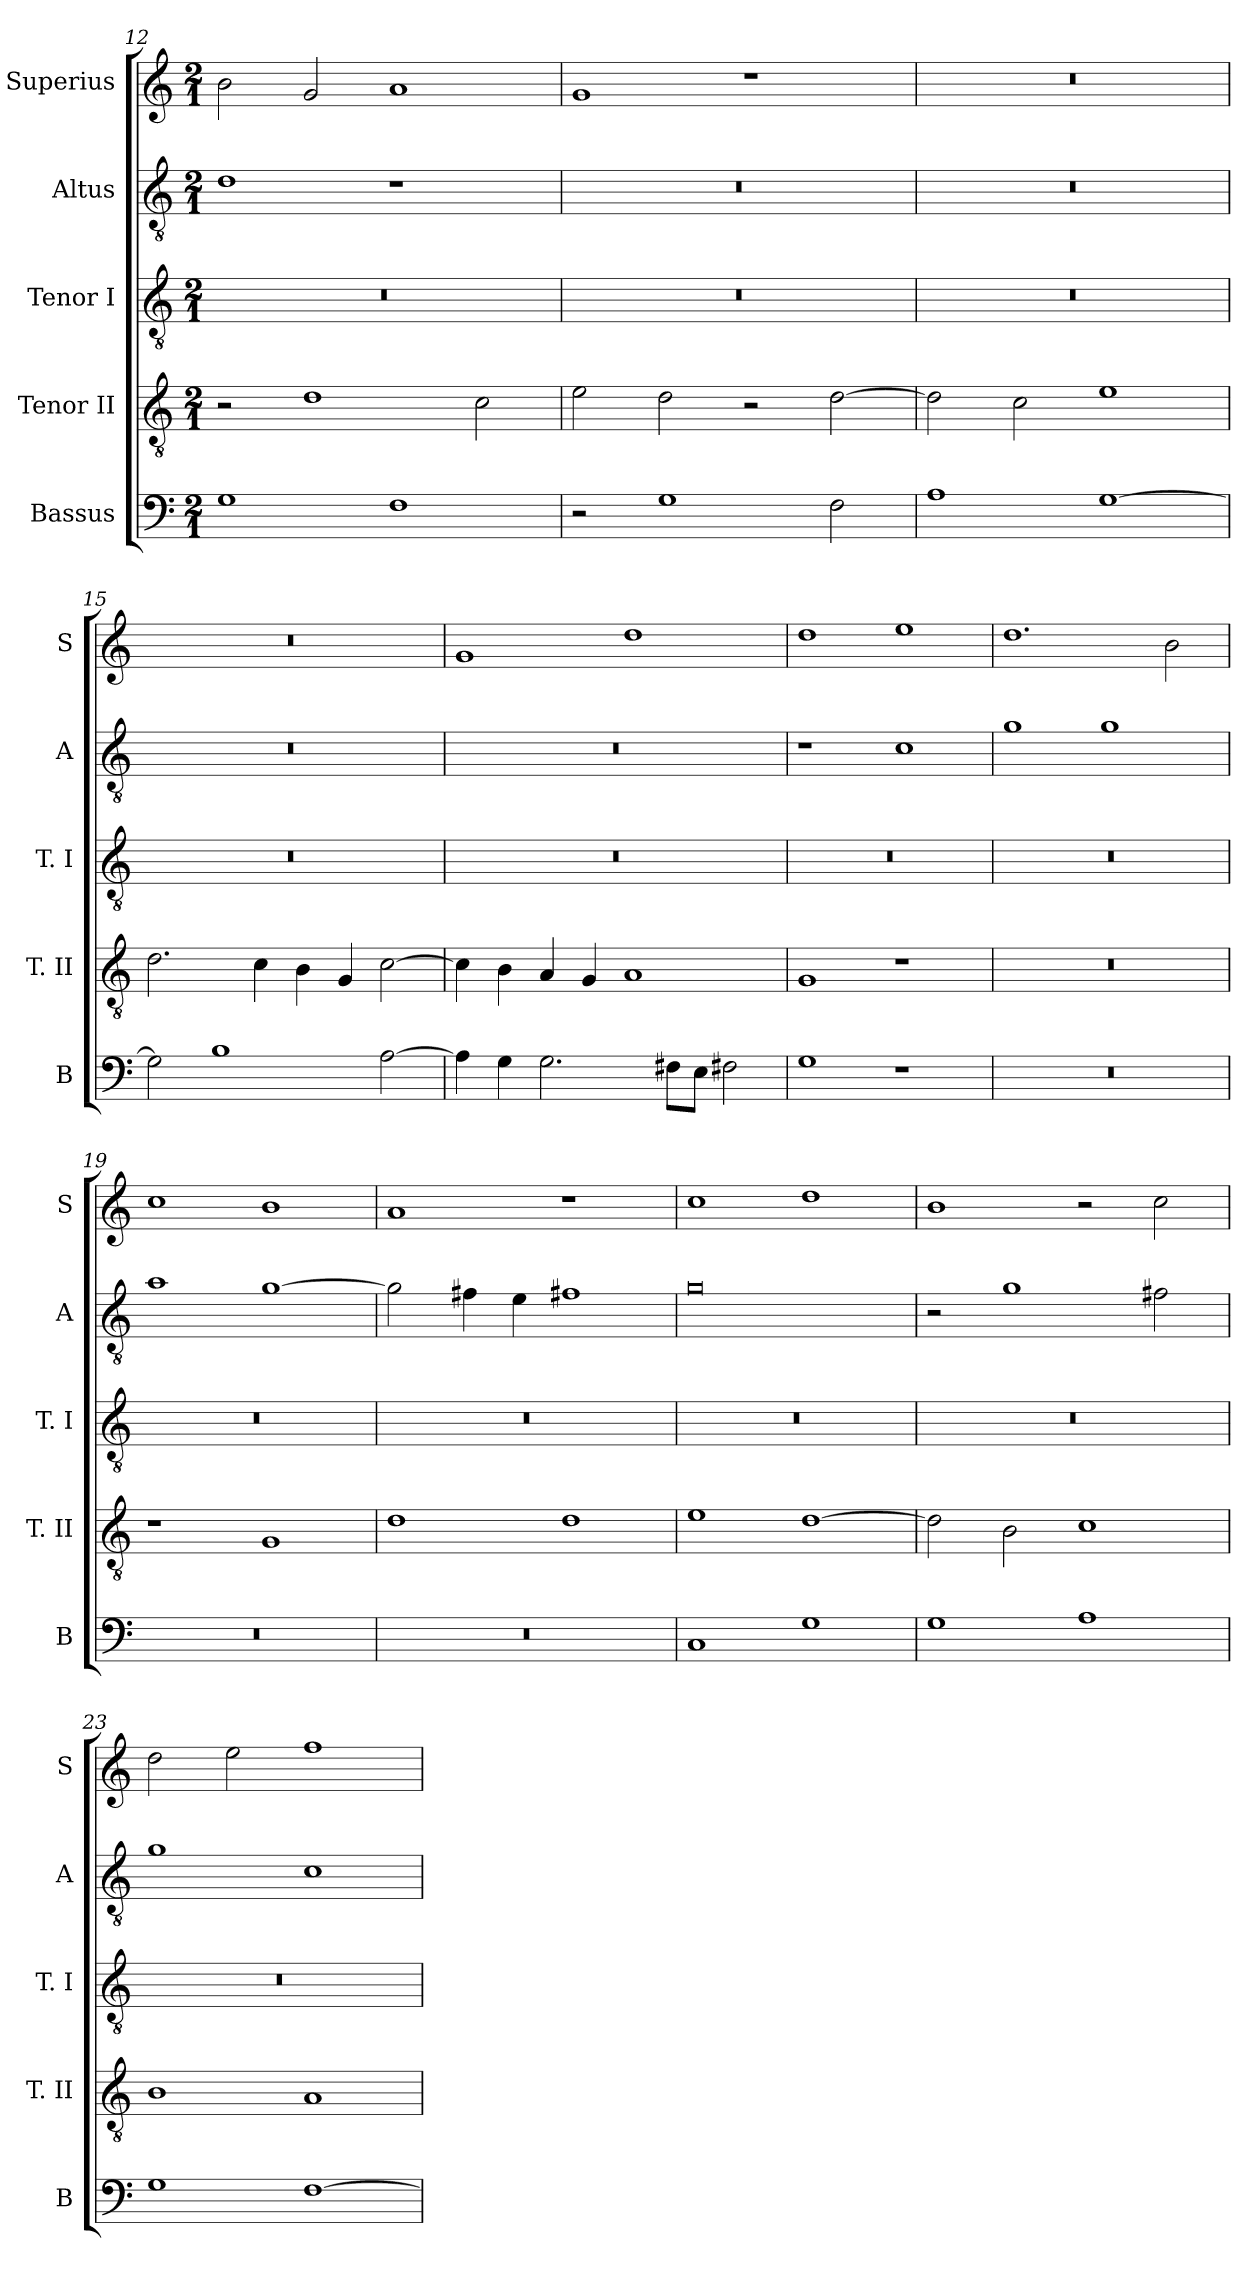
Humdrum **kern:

**kern	**kern	**kern	**kern	**kern
*part5	*part4	*part3	*part2	*part1
*staff5	*staff4	*staff3	*staff2	*staff1
*I"Bassus	*I"Tenor II	*I"Tenor I	*I"Altus	*I"Superius
*I'B	*I'T. II	*I'T. I	*I'A	*I'S
*clefF4	*clefGv2	*clefGv2	*clefGv2	*clefG2
*k[]	*k[]	*k[]	*k[]	*k[]
*C:	*C:	*C:	*C:	*C:
*M2/1	*M2/1	*M2/1	*M2/1	*M2/1
=12	=12	=12	=12	=12
1G	2r	0r	1d	2b
.	1d	.	.	2g
1F	.	.	1r	1a
.	2c	.	.	.
=13	=13	=13	=13	=13
2r	2e	0r	0r	1g
1G	2d	.	.	.
.	2r	.	.	1r
2F	[2d	.	.	.
=14	=14	=14	=14	=14
1A	2d]	0r	0r	0r
.	2c	.	.	.
[1G	1e	.	.	.
=15	=15	=15	=15	=15
2G]	2.d	0r	0r	0r
1B	.	.	.	.
.	4c	.	.	.
.	4B	.	.	.
.	4G	.	.	.
[2A	[2c	.	.	.
=16	=16	=16	=16	=16
4A]	4c]	0r	0r	1g
4G	4B	.	.	.
2.G	4A	.	.	.
.	4G	.	.	.
.	1A	.	.	1dd
8F#XL	.	.	.	.
8EJ	.	.	.	.
2F#X	.	.	.	.
=17	=17	=17	=17	=17
1G	1G	0r	1r	1dd
1r	1r	.	1c	1ee
=18	=18	=18	=18	=18
0r	0r	0r	1g	1.dd
.	.	.	1g	.
.	.	.	.	2b
=19	=19	=19	=19	=19
0r	1r	0r	1a	1cc
.	1G	.	[1g	1b
=20	=20	=20	=20	=20
0r	1d	0r	2g]	1a
.	.	.	4f#X	.
.	.	.	4e	.
.	1d	.	1f#X	1r
=21	=21	=21	=21	=21
1C	1e	0r	0g	1cc
1G	[1d	.	.	1dd
=22	=22	=22	=22	=22
1G	2d]	0r	2r	1b
.	2B	.	1g	.
1A	1c	.	.	2r
.	.	.	2f#X	2cc
=23	=23	=23	=23	=23
1G	1B	0r	1g	2dd
.	.	.	.	2ee
[1F	1A	.	1c	1ff
=	=	=	=	=
*-	*-	*-	*-	*-
